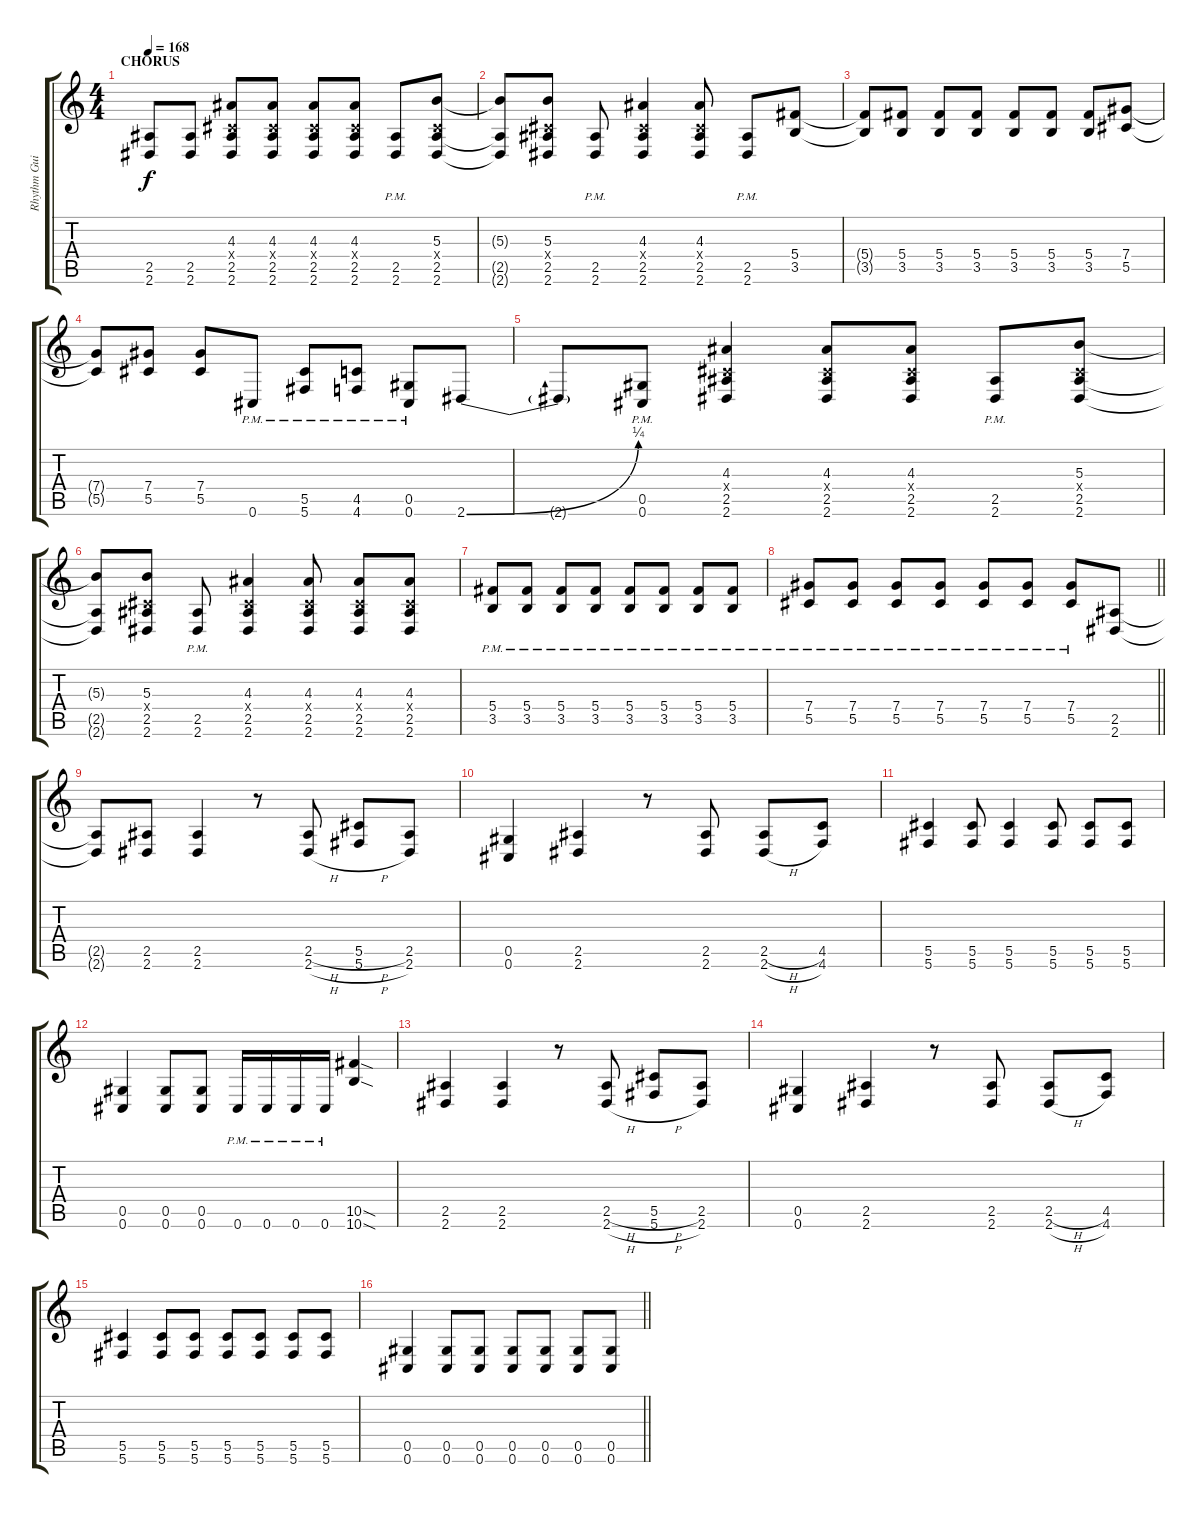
\track ("Rhythm Guitar" "Rhythm Gui") {instrument overdrivenguitar}
\staff {score tabs}
\tuning (Eb4 Bb3 Gb3 Db3 Ab2 Db2) {hide}
\ts (4 4)
\section ("" "CHORUS")
\tempo 168
\clef g2
\ks c
(2.5{t} 2.6{t}).8{dy f} (2.5 2.6).8 (4.3 0.4{x} 2.5 2.6).8 (4.3 0.4{x} 2.5 2.6).8 (4.3 0.4{x} 2.5 2.6).8 (4.3 0.4{x} 2.5 2.6).8 (2.5{pm} 2.6{pm}).8 (5.3 0.4{x} 2.5 2.6).8 |
(5.3{t} 2.5{t} 2.6{t}).8 (5.3 0.4{x} 2.5 2.6).8 (2.5{pm} 2.6{pm}).8 (4.3 0.4{x} 2.5 2.6).4 (4.3 0.4{x} 2.5 2.6).8 (2.5{pm} 2.6{pm}).8 (5.4 3.5).8 |
(5.4{t} 3.5{t}).8 (5.4 3.5).8 (5.4 3.5).8 (5.4 3.5).8 (5.4 3.5).8 (5.4 3.5).8 (5.4 3.5).8 (7.4 5.5).8 |
(7.4{t} 5.5{t}).8 (7.4 5.5).8 (7.4 5.5).8 0.6{pm}.8 (5.5{pm} 5.6{pm}).8 (4.5{pm} 4.6{pm}).8 (0.5{pm} 0.6{pm}).8 2.6{be (bend 0 0 60 1)}.8 |
2.6{t}.8 (0.5{pm} 0.6{pm}).8 (4.3 0.4{x} 2.5 2.6).4 (4.3 0.4{x} 2.5 2.6).8 (4.3 0.4{x} 2.5 2.6).8 (2.5{pm} 2.6{pm}).8 (5.3 0.4{x} 2.5 2.6).8 |
(5.3{t} 2.5{t} 2.6{t}).8 (5.3 0.4{x} 2.5 2.6).8 (2.5{pm} 2.6{pm}).8 (4.3 0.4{x} 2.5 2.6).4 (4.3 0.4{x} 2.5 2.6).8 (4.3 0.4{x} 2.5 2.6).8 (4.3 0.4{x} 2.5 2.6).8 |
(5.4{pm} 3.5{pm}).8 (5.4{pm} 3.5{pm}).8 (5.4{pm} 3.5{pm}).8 (5.4{pm} 3.5{pm}).8 (5.4{pm} 3.5{pm}).8 (5.4{pm} 3.5{pm}).8 (5.4{pm} 3.5{pm}).8 (5.4{pm} 3.5{pm}).8 |
\barLineRight lightlight
(7.4{pm} 5.5{pm}).8 (7.4{pm} 5.5{pm}).8 (7.4{pm} 5.5{pm}).8 (7.4{pm} 5.5{pm}).8 (7.4{pm} 5.5{pm}).8 (7.4{pm} 5.5{pm}).8 (7.4{pm} 5.5{pm}).8 (2.5 2.6).8 |
\section ("" "")
(2.5{t} 2.6{t}).8 (2.5 2.6).8 (2.5 2.6).4 r.8 (2.5{h} 2.6{h}).8 (5.5{h} 5.6{h}).8 (2.5 2.6).8 |
(0.5 0.6).4 (2.5 2.6).4 r.8 (2.5 2.6).8 (2.5{h} 2.6{h}).8 (4.5 4.6).8 |
(5.5 5.6).4 (5.5 5.6).8 (5.5 5.6).4 (5.5 5.6).8 (5.5 5.6).8 (5.5 5.6).8 |
(0.5 0.6).4 (0.5 0.6).8 (0.5 0.6).8 0.6{pm}.16 0.6{pm}.16 0.6{pm}.16 0.6{pm}.16 (10.5{sod} 10.6{sod}).4 |
(2.5 2.6).4 (2.5 2.6).4 r.8 (2.5{h} 2.6{h}).8 (5.5{h} 5.6{h}).8 (2.5 2.6).8 |
(0.5 0.6).4 (2.5 2.6).4 r.8 (2.5 2.6).8 (2.5{h} 2.6{h}).8 (4.5 4.6).8 |
(5.5 5.6).4 (5.5 5.6).8 (5.5 5.6).8 (5.5 5.6).8 (5.5 5.6).8 (5.5 5.6).8 (5.5 5.6).8 |
\barLineRight lightlight
(0.5 0.6).4 (0.5 0.6).8 (0.5 0.6).8 (0.5 0.6).8 (0.5 0.6).8 (0.5 0.6).8 (0.5 0.6).8
